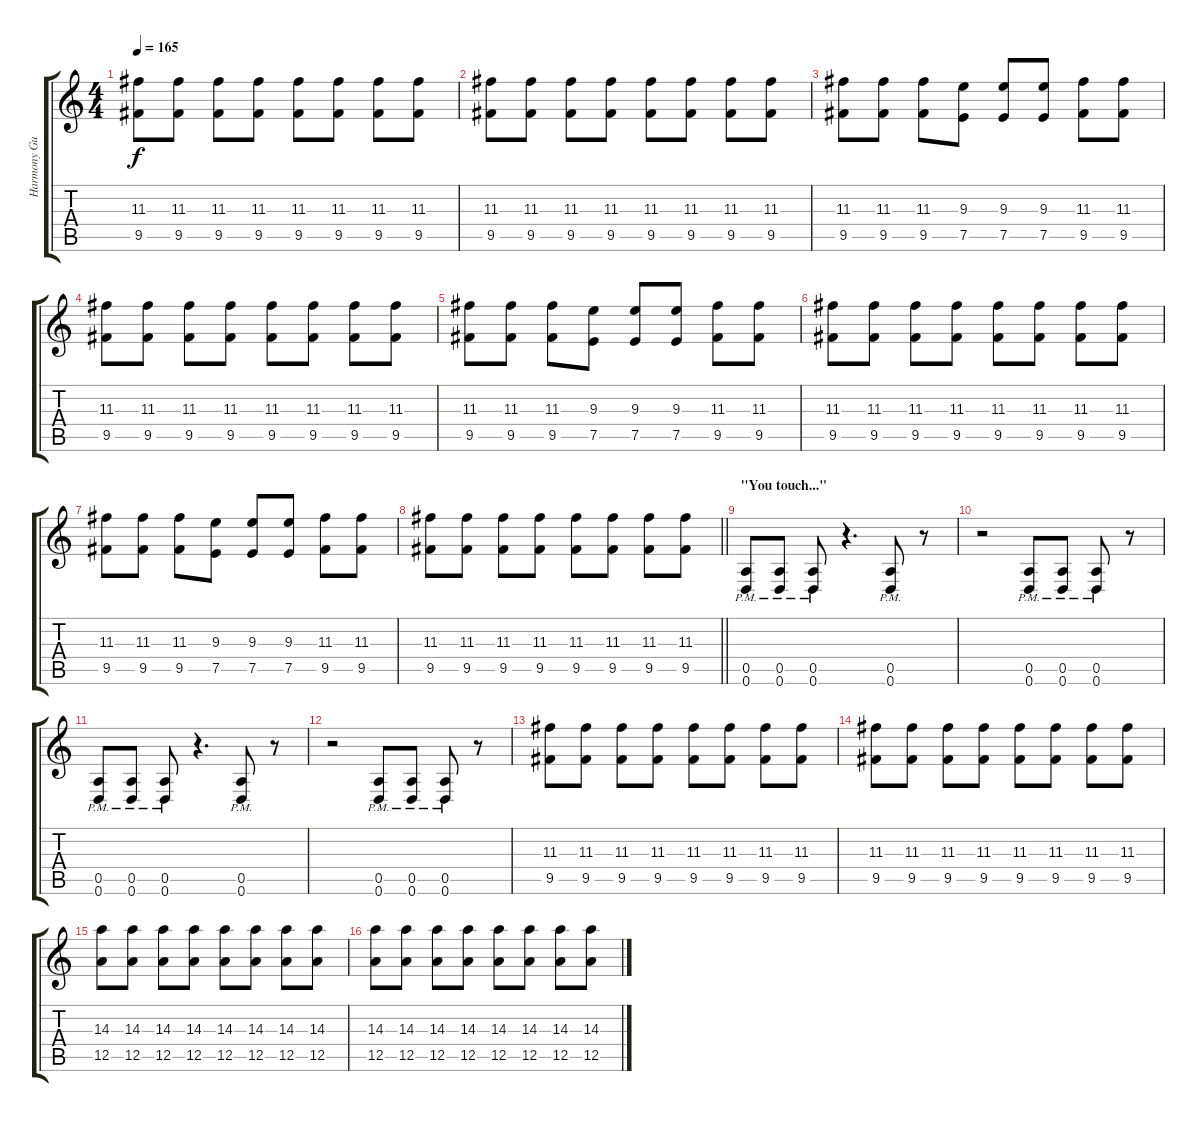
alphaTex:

\track ("Harmony Guitar" "Harmony Gu") {instrument distortionguitar}
\staff {score tabs}
\tuning (E4 B3 G3 D3 A2 D2) {hide}
\ts (4 4)
\tempo 165
\clef g2
\ks c
(11.3 9.5).8{dy f} (11.3 9.5).8 (11.3 9.5).8 (11.3 9.5).8 (11.3 9.5).8 (11.3 9.5).8 (11.3 9.5).8 (11.3 9.5).8 |
(11.3 9.5).8 (11.3 9.5).8 (11.3 9.5).8 (11.3 9.5).8 (11.3 9.5).8 (11.3 9.5).8 (11.3 9.5).8 (11.3 9.5).8 |
(11.3 9.5).8 (11.3 9.5).8 (11.3 9.5).8 (9.3 7.5).8 (9.3 7.5).8 (9.3 7.5).8 (11.3 9.5).8 (11.3 9.5).8 |
(11.3 9.5).8 (11.3 9.5).8 (11.3 9.5).8 (11.3 9.5).8 (11.3 9.5).8 (11.3 9.5).8 (11.3 9.5).8 (11.3 9.5).8 |
(11.3 9.5).8 (11.3 9.5).8 (11.3 9.5).8 (9.3 7.5).8 (9.3 7.5).8 (9.3 7.5).8 (11.3 9.5).8 (11.3 9.5).8 |
(11.3 9.5).8 (11.3 9.5).8 (11.3 9.5).8 (11.3 9.5).8 (11.3 9.5).8 (11.3 9.5).8 (11.3 9.5).8 (11.3 9.5).8 |
(11.3 9.5).8 (11.3 9.5).8 (11.3 9.5).8 (9.3 7.5).8 (9.3 7.5).8 (9.3 7.5).8 (11.3 9.5).8 (11.3 9.5).8 |
\barLineRight lightlight
(11.3 9.5).8 (11.3 9.5).8 (11.3 9.5).8 (11.3 9.5).8 (11.3 9.5).8 (11.3 9.5).8 (11.3 9.5).8 (11.3 9.5).8 |
\section ("" "\"You touch...\"")
(0.5{pm} 0.6{pm}).8 (0.5{pm} 0.6{pm}).8 (0.5{pm} 0.6{pm}).8 r.4{d} (0.5{pm} 0.6{pm}).8 r.8 |
r.2 (0.5{pm} 0.6{pm}).8 (0.5{pm} 0.6{pm}).8 (0.5{pm} 0.6{pm}).8 r.8 |
(0.5{pm} 0.6{pm}).8 (0.5{pm} 0.6{pm}).8 (0.5{pm} 0.6{pm}).8 r.4{d} (0.5{pm} 0.6{pm}).8 r.8 |
r.2 (0.5{pm} 0.6{pm}).8 (0.5{pm} 0.6{pm}).8 (0.5{pm} 0.6{pm}).8 r.8 |
(11.3 9.5).8 (11.3 9.5).8 (11.3 9.5).8 (11.3 9.5).8 (11.3 9.5).8 (11.3 9.5).8 (11.3 9.5).8 (11.3 9.5).8 |
(11.3 9.5).8 (11.3 9.5).8 (11.3 9.5).8 (11.3 9.5).8 (11.3 9.5).8 (11.3 9.5).8 (11.3 9.5).8 (11.3 9.5).8 |
(14.3 12.5).8 (14.3 12.5).8 (14.3 12.5).8 (14.3 12.5).8 (14.3 12.5).8 (14.3 12.5).8 (14.3 12.5).8 (14.3 12.5).8 |
(14.3 12.5).8 (14.3 12.5).8 (14.3 12.5).8 (14.3 12.5).8 (14.3 12.5).8 (14.3 12.5).8 (14.3 12.5).8 (14.3 12.5).8
